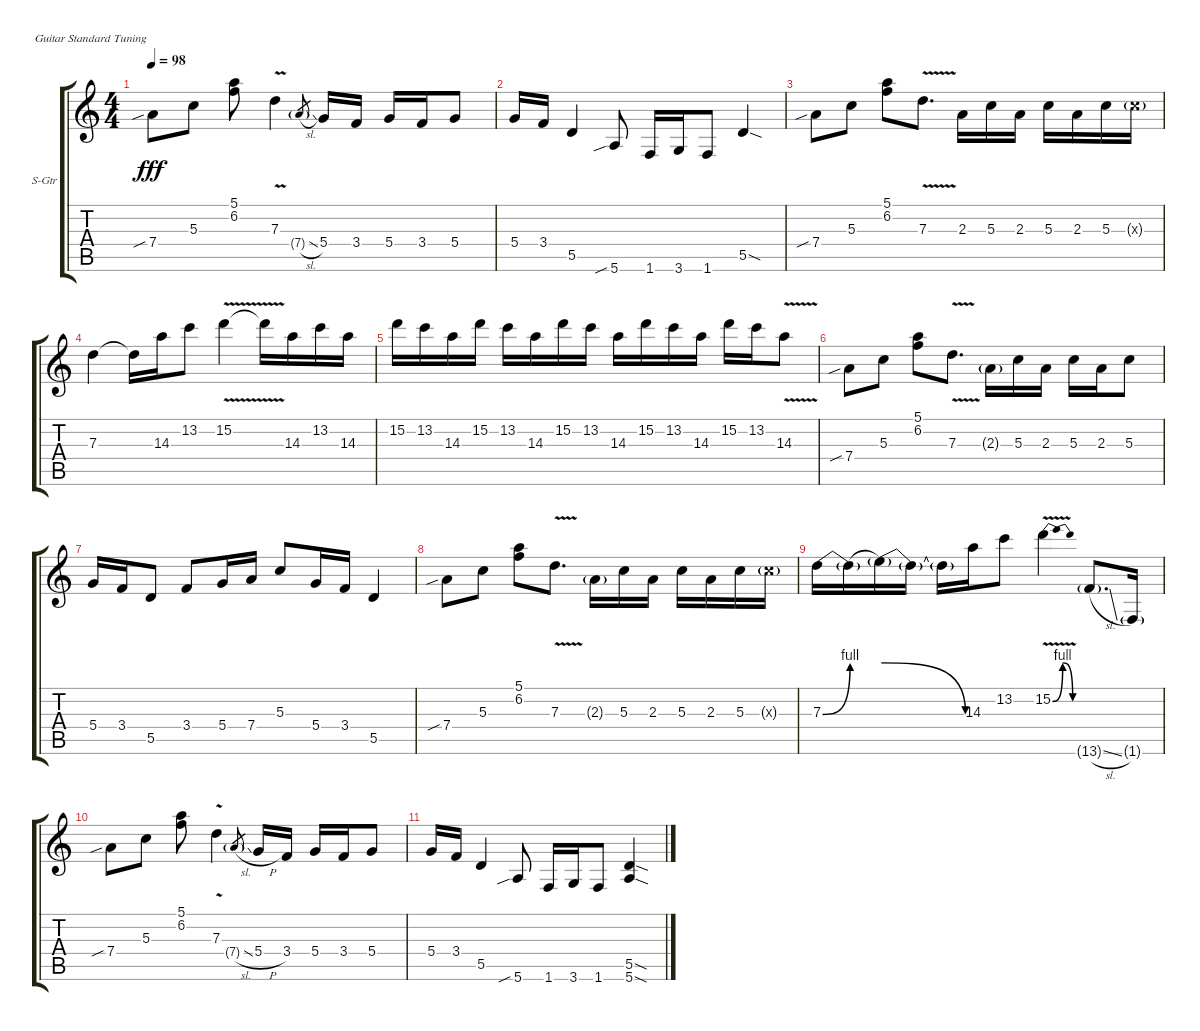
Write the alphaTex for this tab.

\defaultSystemsLayout 4
\bracketExtendMode groupsimilarinstruments
\firstSystemTrackNameOrientation horizontal
\otherSystemsTrackNameOrientation horizontal
\track ("Solo Guitar (John Frucsiante)" "S-Gtr") {instrument overdrivenguitar}
\staff {score tabs}
\tuning (E4 B3 G3 D3 A2 E2)
\ts (4 4)
\tempo 98
\clef g2
\scale
0.333333
\ks c
7.4{sib}.8{dy fff} 5.3.8 (6.2 5.1).8 7.3{v}.4 7.4{sl g}.8{gr} 5.4.16 3.4.16 5.4.16 3.4.16 5.4.8 |
\scale
0.333333 5.4.16 3.4.16 5.5.4 5.6{sib}.8 1.6.16 3.6.16 1.6.8 5.5{sod}.4 |
\scale
0.333333 7.4{sib}.8 5.3.8 (6.2 5.1).8 7.3{v}.8{d} 2.3.16 5.3.16 2.3.16 5.3.16 2.3.16 5.3.16 5.3{g x}.16 |
\scale
0.333333 7.3.4 7.3{t}.16 14.3.16 13.2.8 15.2{v}.4 15.2{v t}.16 14.3.16 13.2.16 14.3.16 |
\scale
0.333333 15.2.16 13.2.16 14.3.16 15.2.16 13.2.16 14.3.16 15.2.16 13.2.16 14.3.16 15.2.16 13.2.16 14.3.16 15.2.16 13.2.16 14.3{v}.8 |
\scale
0.333333 7.4{sib}.8 5.3.8 (6.2 5.1).8 7.3{v}.8{d} 2.3{g}.16 5.3.16 2.3.16 5.3.16 2.3.16 5.3.8 |
\scale
0.333333 5.4.16 3.4.16 5.5.8 3.4.8 5.4.16 7.4.16 5.3.8 5.4.16 3.4.16 5.5.4 |
\scale
0.333333 7.4{sib}.8 5.3.8 (6.2 5.1).8 7.3{v}.8{d} 2.3{g}.16 5.3.16 2.3.16 5.3.16 2.3.16 5.3.16 5.3{g x}.16 |
\scale
0.333333 7.3{be (bend 0 0 60 4)}.16 7.3{be (hold 0 0 60 0) t}.16 7.3{be (release 0 4 4.8 0) t}.16 7.3{t}.16 7.3{t}.16 14.3.16 13.2.8 15.2{be (bendrelease 0 0 15.6 4 17.4 4 30 0) v}.4 13.6{sl g}.8{d} 1.6{g}.16 |
\scale
0.333333 7.4{sib}.8 5.3.8 (6.2 5.1).8 7.3{v}.4 7.4{sl g}.8{gr} 5.4{h}.16 3.4.16 5.4.16 3.4.16 5.4.8 |
\scale
0.333333 5.4.16 3.4.16 5.5.4 5.6{sib}.8 1.6.16 3.6.16 1.6.8 (5.6{sod} 5.5{sod}).4 |
\scale
0.333333 |
\scale
0.333333 |
\scale
0.333333 |
\scale
0.333333 |
\scale
0.333333
